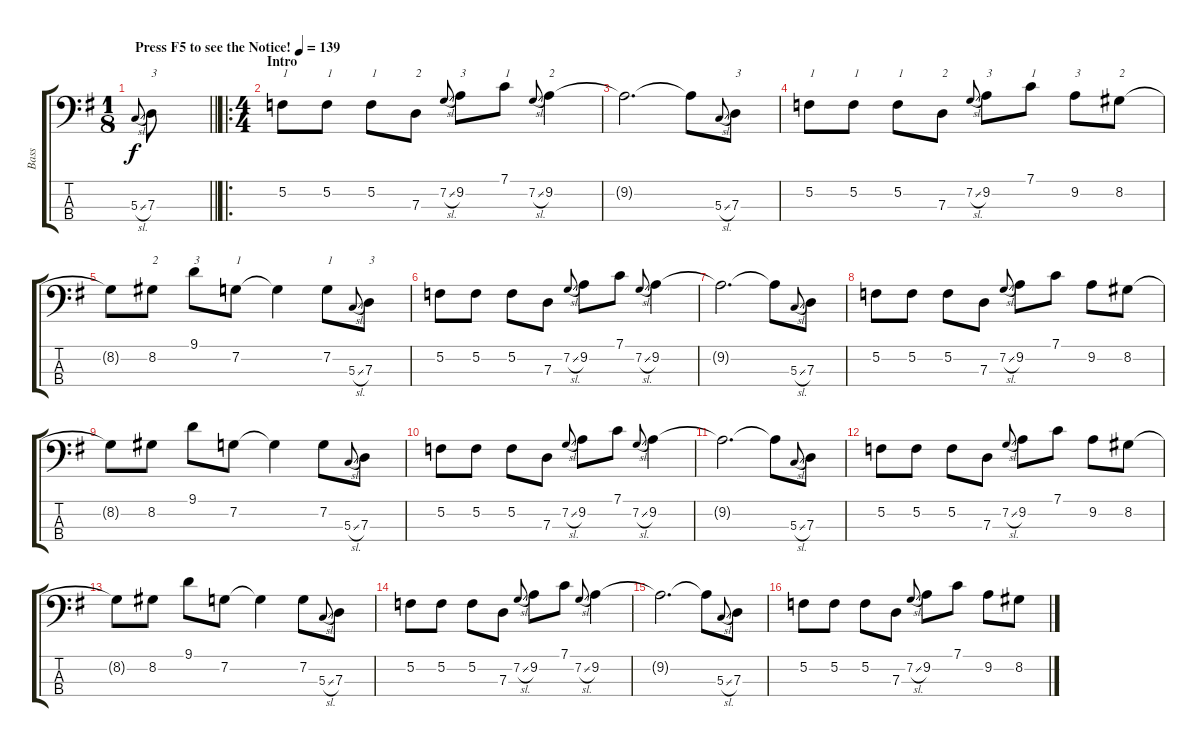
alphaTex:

\track ("Bass" "Bass") {instrument electricbasspick}
\staff {score tabs}
\tuning (F2 C2 G1 D1) {hide}
\ts (1 8)
\tempo (139 "Press F5 to see the Notice!")
\clef f4
\barLineRight lightlight
\ks eminor
5.3{sl}.8{gr onbeat dy f instrument electricbasspick} 7.3.8{txt "3"} |
\ro
\ts (4 4)
\section ("" "Intro")
5.2.8{txt "1"} 5.2.8{txt "1"} 5.2.8{txt "1"} 7.3.8{txt "2"} 7.2{sl}.8{gr onbeat} 9.2.8{txt "3"} 7.1.8{txt "1"} 7.2{sl}.8{gr onbeat} 9.2.4{txt "2"} |
9.2{t}.2{d} 9.2{t}.8 5.3{sl}.8{gr onbeat} 7.3.8{txt "3"} |
5.2.8{txt "1"} 5.2.8{txt "1"} 5.2.8{txt "1"} 7.3.8{txt "2"} 7.2{sl}.8{gr onbeat} 9.2.8{txt "3"} 7.1.8{txt "1"} 9.2.8{txt "3"} 8.2.8{txt "2"} |
8.2{t}.8 8.2.8{txt "2"} 9.1.8{txt "3"} 7.2.8{txt "1"} 7.2{t}.4 7.2.8{txt "1"} 5.3{sl}.8{gr onbeat} 7.3.8{txt "3"} |
5.2.8 5.2.8 5.2.8 7.3.8 7.2{sl}.8{gr onbeat} 9.2.8 7.1.8 7.2{sl}.8{gr onbeat} 9.2.4 |
9.2{t}.2{d} 9.2{t}.8 5.3{sl}.8{gr onbeat} 7.3.8 |
5.2.8 5.2.8 5.2.8 7.3.8 7.2{sl}.8{gr onbeat} 9.2.8 7.1.8 9.2.8 8.2.8 |
8.2{t}.8 8.2.8 9.1.8 7.2.8 7.2{t}.4 7.2.8 5.3{sl}.8{gr onbeat} 7.3.8 |
5.2.8 5.2.8 5.2.8 7.3.8 7.2{sl}.8{gr onbeat} 9.2.8 7.1.8 7.2{sl}.8{gr onbeat} 9.2.4 |
9.2{t}.2{d} 9.2{t}.8 5.3{sl}.8{gr onbeat} 7.3.8 |
5.2.8 5.2.8 5.2.8 7.3.8 7.2{sl}.8{gr onbeat} 9.2.8 7.1.8 9.2.8 8.2.8 |
8.2{t}.8 8.2.8 9.1.8 7.2.8 7.2{t}.4 7.2.8 5.3{sl}.8{gr onbeat} 7.3.8 |
5.2.8 5.2.8 5.2.8 7.3.8 7.2{sl}.8{gr onbeat} 9.2.8 7.1.8 7.2{sl}.8{gr onbeat} 9.2.4 |
9.2{t}.2{d} 9.2{t}.8 5.3{sl}.8{gr onbeat} 7.3.8 |
5.2.8 5.2.8 5.2.8 7.3.8 7.2{sl}.8{gr onbeat} 9.2.8 7.1.8 9.2.8 8.2.8
